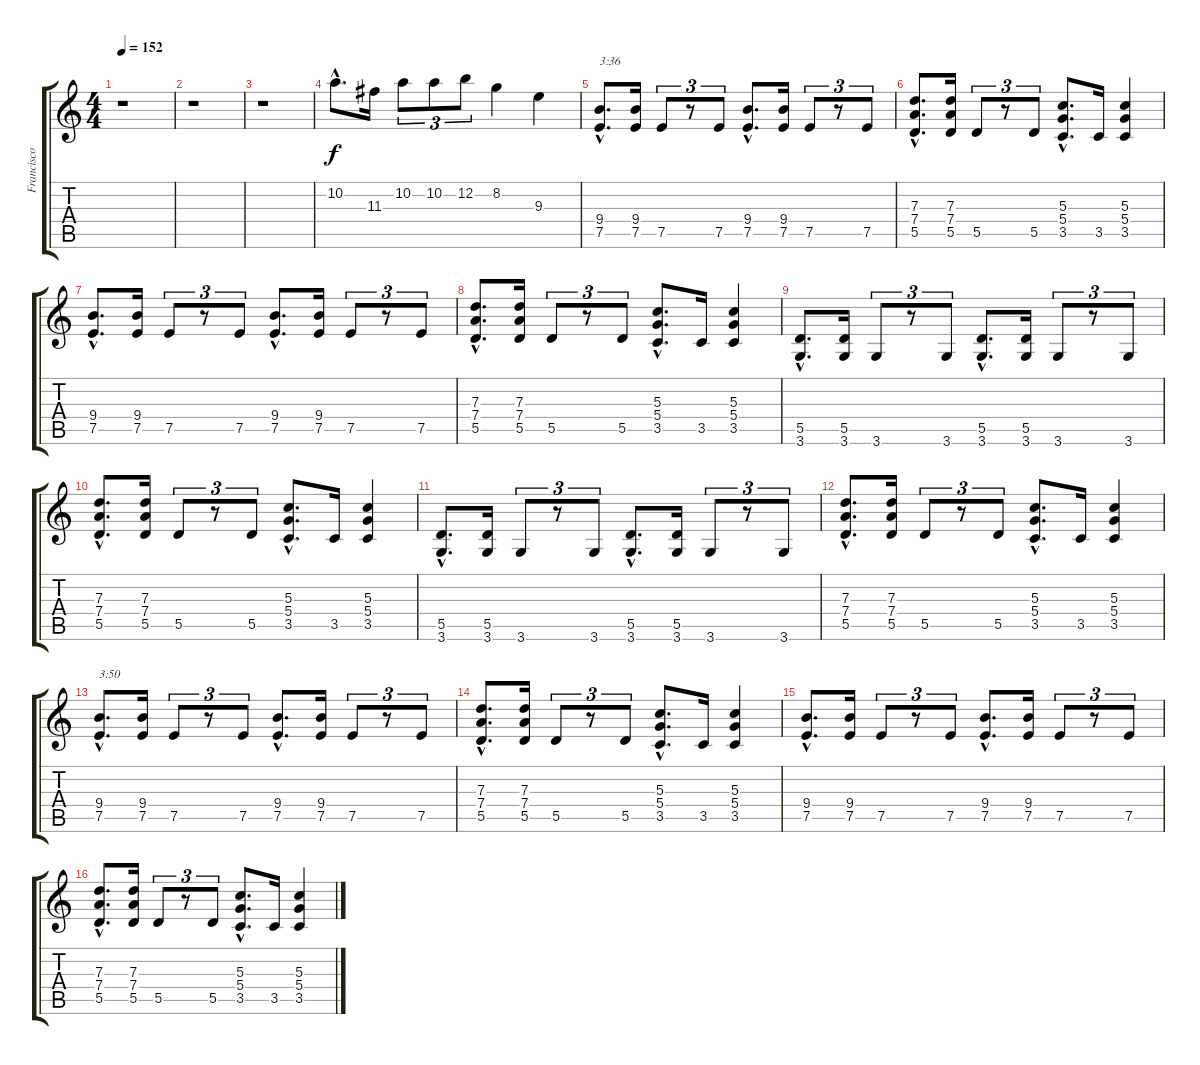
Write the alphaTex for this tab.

\track ("Francisco \"Tony Hawks\" Cresp" "Francisco ") {instrument overdrivenguitar}
\staff {score tabs}
\tuning (E4 B3 G3 D3 A2 E2) {hide}
\ts (4 4)
\tempo 152
\clef g2
\ks c
r.1{dy f} |
r.1 |
r.1 |
10.2{hac}.8{d} 11.3.16 10.2.8{tu (3 2)} 10.2.8{tu (3 2)} 12.2.8{tu (3 2)} 8.2.4 9.3.4 |
(9.4{hac} 7.5{hac}).8{d txt "3:36"} (9.4 7.5).16 7.5.8{tu (3 2)} r.8{tu (3 2)} 7.5.8{tu (3 2)} (9.4{hac} 7.5{hac}).8{d} (9.4 7.5).16 7.5.8{tu (3 2)} r.8{tu (3 2)} 7.5.8{tu (3 2)} |
(7.3{hac} 7.4{hac} 5.5{hac}).8{d} (7.3 7.4 5.5).16 5.5.8{tu (3 2)} r.8{tu (3 2)} 5.5.8{tu (3 2)} (5.3{hac} 5.4{hac} 3.5{hac}).8{d} 3.5.16 (5.3 5.4 3.5).4 |
(9.4{hac} 7.5{hac}).8{d} (9.4 7.5).16 7.5.8{tu (3 2)} r.8{tu (3 2)} 7.5.8{tu (3 2)} (9.4{hac} 7.5{hac}).8{d} (9.4 7.5).16 7.5.8{tu (3 2)} r.8{tu (3 2)} 7.5.8{tu (3 2)} |
(7.3{hac} 7.4{hac} 5.5{hac}).8{d} (7.3 7.4 5.5).16 5.5.8{tu (3 2)} r.8{tu (3 2)} 5.5.8{tu (3 2)} (5.3{hac} 5.4{hac} 3.5{hac}).8{d} 3.5.16 (5.3 5.4 3.5).4 |
(5.5{hac} 3.6{hac}).8{d} (5.5 3.6).16 3.6.8{tu (3 2)} r.8{tu (3 2)} 3.6.8{tu (3 2)} (5.5{hac} 3.6{hac}).8{d} (5.5 3.6).16 3.6.8{tu (3 2)} r.8{tu (3 2)} 3.6.8{tu (3 2)} |
(7.3{hac} 7.4{hac} 5.5{hac}).8{d} (7.3 7.4 5.5).16 5.5.8{tu (3 2)} r.8{tu (3 2)} 5.5.8{tu (3 2)} (5.3{hac} 5.4{hac} 3.5{hac}).8{d} 3.5.16 (5.3 5.4 3.5).4 |
(5.5{hac} 3.6{hac}).8{d} (5.5 3.6).16 3.6.8{tu (3 2)} r.8{tu (3 2)} 3.6.8{tu (3 2)} (5.5{hac} 3.6{hac}).8{d} (5.5 3.6).16 3.6.8{tu (3 2)} r.8{tu (3 2)} 3.6.8{tu (3 2)} |
(7.3{hac} 7.4{hac} 5.5{hac}).8{d} (7.3 7.4 5.5).16 5.5.8{tu (3 2)} r.8{tu (3 2)} 5.5.8{tu (3 2)} (5.3{hac} 5.4{hac} 3.5{hac}).8{d} 3.5.16 (5.3 5.4 3.5).4 |
(9.4{hac} 7.5{hac}).8{d txt "3:50"} (9.4 7.5).16 7.5.8{tu (3 2)} r.8{tu (3 2)} 7.5.8{tu (3 2)} (9.4{hac} 7.5{hac}).8{d} (9.4 7.5).16 7.5.8{tu (3 2)} r.8{tu (3 2)} 7.5.8{tu (3 2)} |
(7.3{hac} 7.4{hac} 5.5{hac}).8{d} (7.3 7.4 5.5).16 5.5.8{tu (3 2)} r.8{tu (3 2)} 5.5.8{tu (3 2)} (5.3{hac} 5.4{hac} 3.5{hac}).8{d} 3.5.16 (5.3 5.4 3.5).4 |
(9.4{hac} 7.5{hac}).8{d} (9.4 7.5).16 7.5.8{tu (3 2)} r.8{tu (3 2)} 7.5.8{tu (3 2)} (9.4{hac} 7.5{hac}).8{d} (9.4 7.5).16 7.5.8{tu (3 2)} r.8{tu (3 2)} 7.5.8{tu (3 2)} |
(7.3{hac} 7.4{hac} 5.5{hac}).8{d} (7.3 7.4 5.5).16 5.5.8{tu (3 2)} r.8{tu (3 2)} 5.5.8{tu (3 2)} (5.3{hac} 5.4{hac} 3.5{hac}).8{d} 3.5.16 (5.3 5.4 3.5).4
